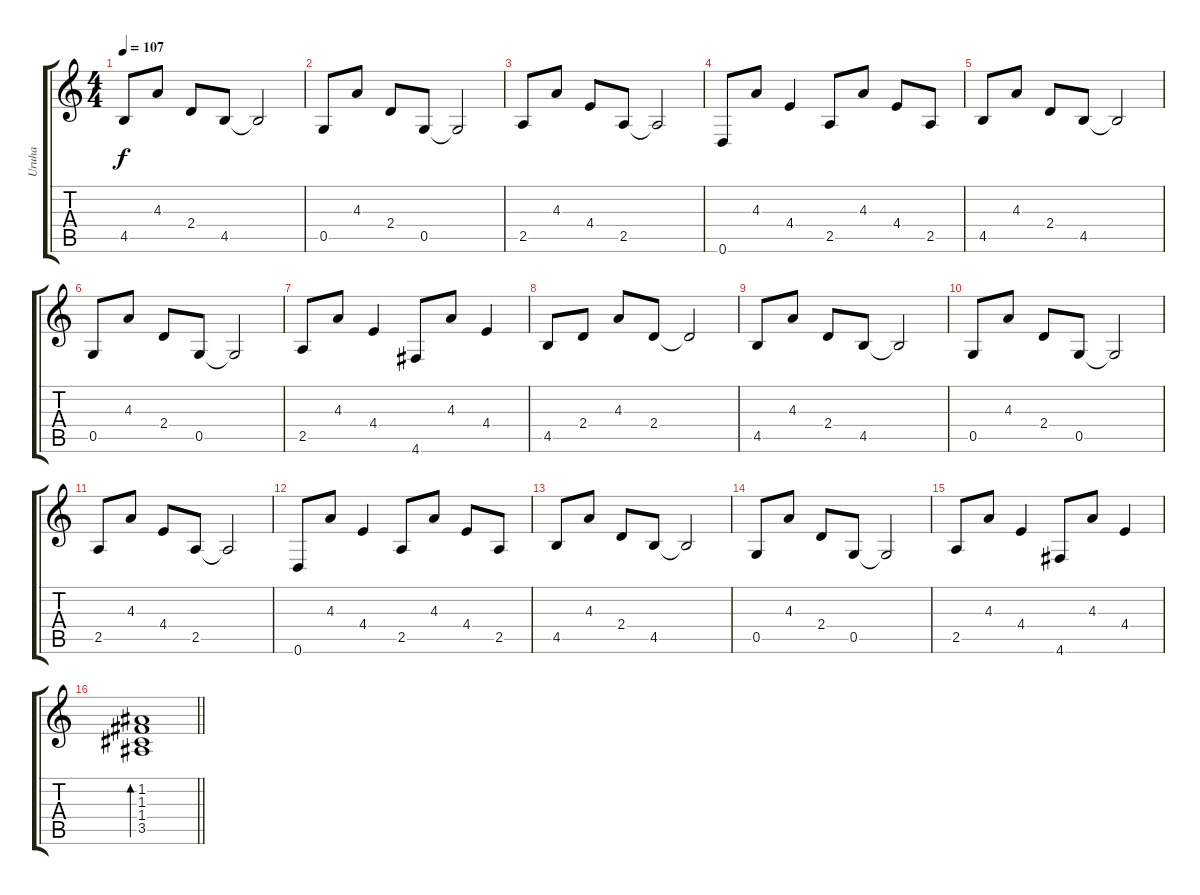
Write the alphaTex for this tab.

\track ("Uruha" "Uruha") {instrument distortionguitar}
\staff {score tabs}
\tuning (D4 A3 F3 C3 G2 D2) {hide}
\ts (4 4)
\tempo 107
\clef g2
\ks c
4.5.8{dy f volume 12 instrument electricguitarclean} 4.3.8 2.4.8 4.5.8 4.5{t}.2 |
0.5.8 4.3.8 2.4.8 0.5.8 0.5{t}.2 |
2.5.8 4.3.8 4.4.8 2.5.8 2.5{t}.2 |
0.6.8 4.3.8 4.4.4 2.5.8 4.3.8 4.4.8 2.5.8 |
4.5.8 4.3.8 2.4.8 4.5.8 4.5{t}.2 |
0.5.8 4.3.8 2.4.8 0.5.8 0.5{t}.2 |
2.5.8 4.3.8 4.4.4 4.6.8 4.3.8 4.4.4 |
4.5.8 2.4.8 4.3.8 2.4.8 2.4{t}.2 |
4.5.8 4.3.8 2.4.8 4.5.8 4.5{t}.2 |
0.5.8 4.3.8 2.4.8 0.5.8 0.5{t}.2 |
2.5.8 4.3.8 4.4.8 2.5.8 2.5{t}.2 |
0.6.8 4.3.8 4.4.4 2.5.8 4.3.8 4.4.8 2.5.8 |
4.5.8 4.3.8 2.4.8 4.5.8 4.5{t}.2 |
0.5.8 4.3.8 2.4.8 0.5.8 0.5{t}.2 |
2.5.8 4.3.8 4.4.4 4.6.8 4.3.8 4.4.4 |
\barLineRight lightlight
(1.2 1.3 1.4 3.5).1{bd 240}
